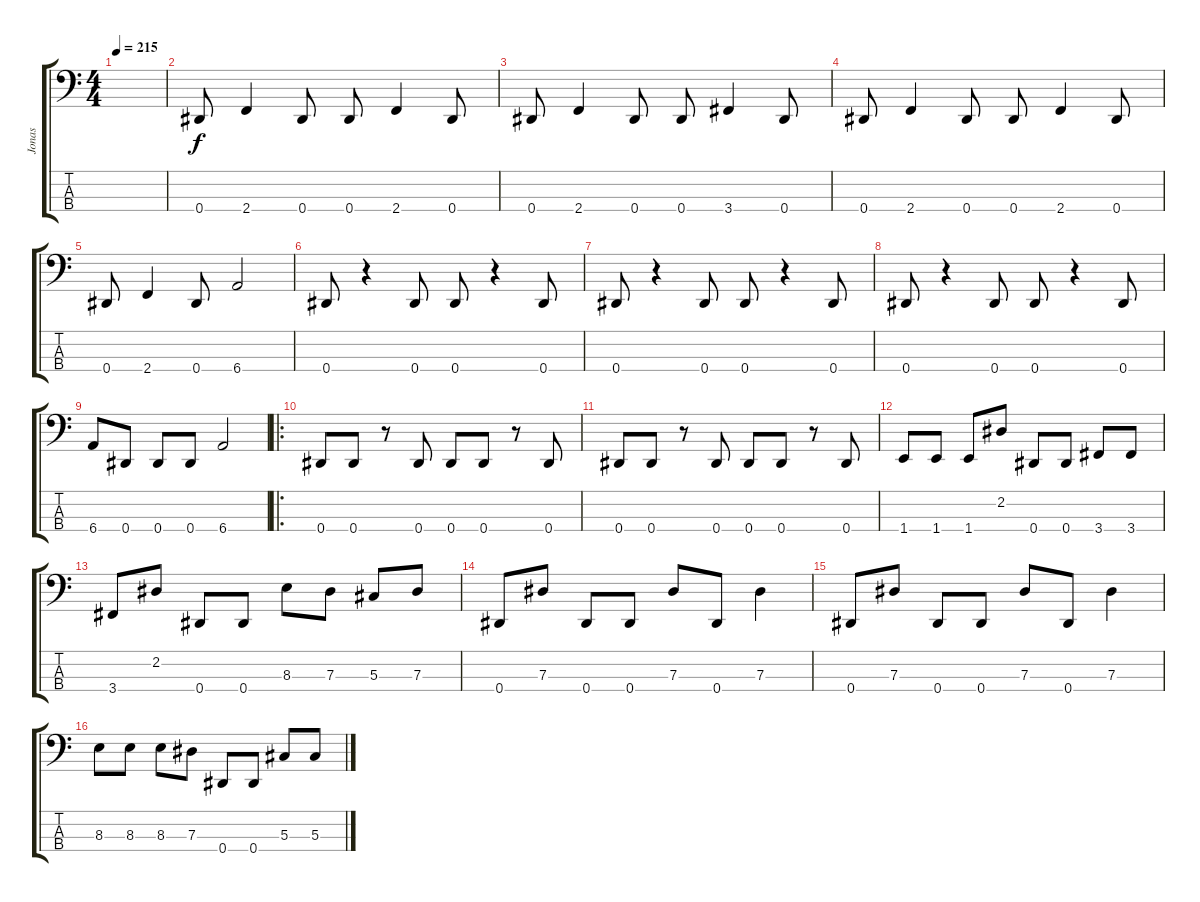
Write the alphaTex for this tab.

\track ("Jonas" "Jonas") {instrument electricbasspick}
\staff {score tabs}
\tuning (Gb2 Db2 Ab1 Eb1) {hide}
\ts (4 4)
\tempo 215
\clef f4
\ks c
|
0.4.8 2.4.4 0.4.8 0.4.8 2.4.4 0.4.8 |
0.4.8 2.4.4 0.4.8 0.4.8 3.4.4 0.4.8 |
0.4.8 2.4.4 0.4.8 0.4.8 2.4.4 0.4.8 |
0.4.8 2.4.4 0.4.8 6.4.2 |
0.4.8 r.4 0.4.8 0.4.8 r.4 0.4.8 |
0.4.8 r.4 0.4.8 0.4.8 r.4 0.4.8 |
0.4.8 r.4 0.4.8 0.4.8 r.4 0.4.8 |
6.4.8 0.4.8 0.4.8 0.4.8 6.4.2 |
\ro
0.4.8 0.4.8 r.8 0.4.8 0.4.8 0.4.8 r.8 0.4.8 |
0.4.8 0.4.8 r.8 0.4.8 0.4.8 0.4.8 r.8 0.4.8 |
1.4.8 1.4.8 1.4.8 2.2.8 0.4.8 0.4.8 3.4.8 3.4.8 |
3.4.8 2.2.8 0.4.8 0.4.8 8.3.8 7.3.8 5.3.8 7.3.8 |
0.4.8 7.3.8 0.4.8 0.4.8 7.3.8 0.4.8 7.3.4 |
0.4.8 7.3.8 0.4.8 0.4.8 7.3.8 0.4.8 7.3.4 |
8.3.8 8.3.8 8.3.8 7.3.8 0.4.8 0.4.8 5.3.8 5.3.8
